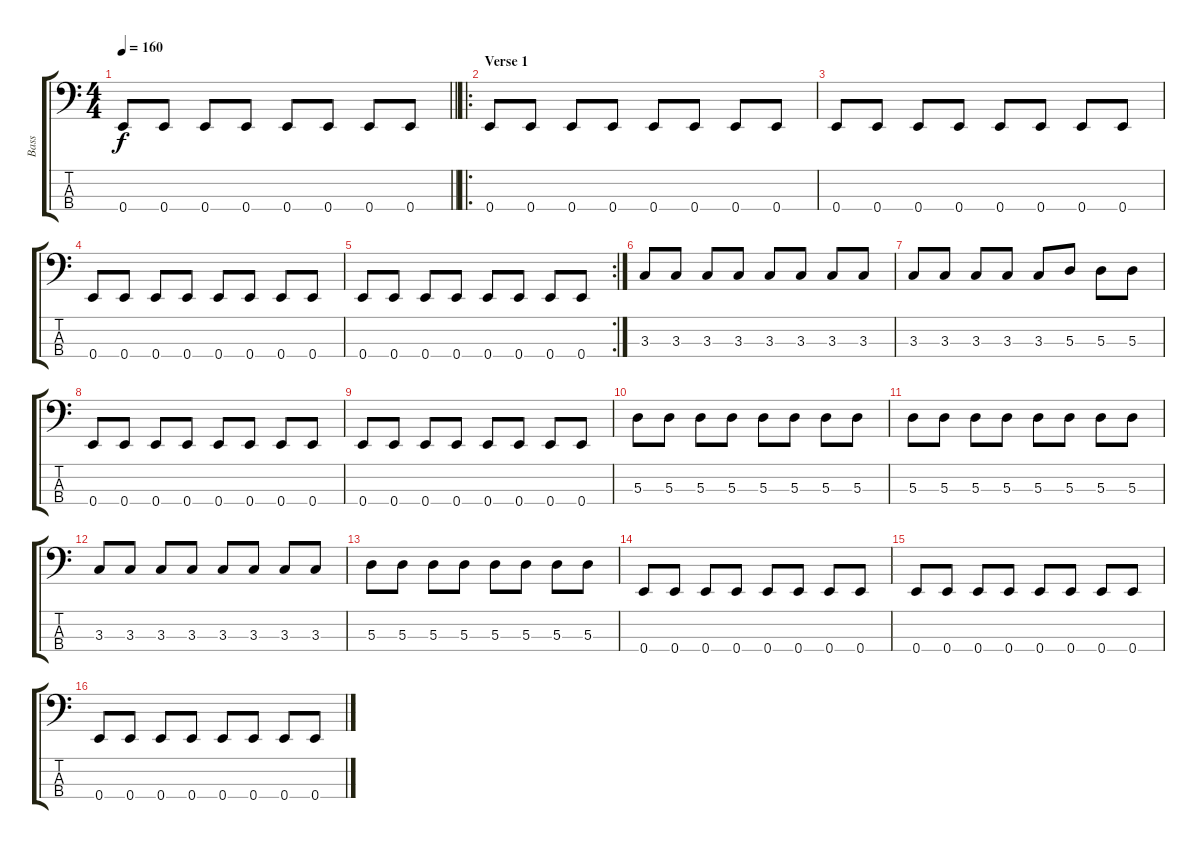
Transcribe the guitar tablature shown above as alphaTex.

\track ("Bass" "Bass") {instrument electricbassfinger}
\staff {score tabs}
\tuning (G2 D2 A1 E1) {hide}
\ts (4 4)
\tempo 160
\clef f4
\barLineRight lightlight
\ks c
0.4.8{dy f} 0.4.8 0.4.8 0.4.8 0.4.8 0.4.8 0.4.8 0.4.8 |
\ro
\section ("" "Verse 1")
0.4.8 0.4.8 0.4.8 0.4.8 0.4.8 0.4.8 0.4.8 0.4.8 |
0.4.8 0.4.8 0.4.8 0.4.8 0.4.8 0.4.8 0.4.8 0.4.8 |
0.4.8 0.4.8 0.4.8 0.4.8 0.4.8 0.4.8 0.4.8 0.4.8 |
\rc 2
0.4.8 0.4.8 0.4.8 0.4.8 0.4.8 0.4.8 0.4.8 0.4.8 |
3.3.8 3.3.8 3.3.8 3.3.8 3.3.8 3.3.8 3.3.8 3.3.8 |
3.3.8 3.3.8 3.3.8 3.3.8 3.3.8 5.3.8 5.3.8 5.3.8 |
0.4.8 0.4.8 0.4.8 0.4.8 0.4.8 0.4.8 0.4.8 0.4.8 |
0.4.8 0.4.8 0.4.8 0.4.8 0.4.8 0.4.8 0.4.8 0.4.8 |
5.3.8 5.3.8 5.3.8 5.3.8 5.3.8 5.3.8 5.3.8 5.3.8 |
5.3.8 5.3.8 5.3.8 5.3.8 5.3.8 5.3.8 5.3.8 5.3.8 |
3.3.8 3.3.8 3.3.8 3.3.8 3.3.8 3.3.8 3.3.8 3.3.8 |
5.3.8 5.3.8 5.3.8 5.3.8 5.3.8 5.3.8 5.3.8 5.3.8 |
0.4.8 0.4.8 0.4.8 0.4.8 0.4.8 0.4.8 0.4.8 0.4.8 |
0.4.8 0.4.8 0.4.8 0.4.8 0.4.8 0.4.8 0.4.8 0.4.8 |
0.4.8 0.4.8 0.4.8 0.4.8 0.4.8 0.4.8 0.4.8 0.4.8
